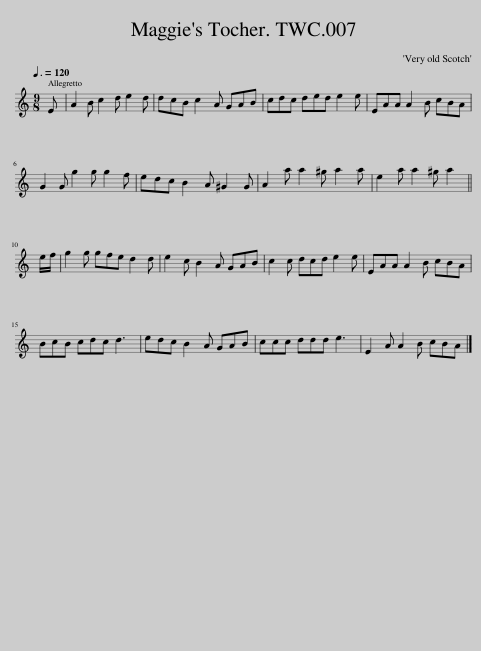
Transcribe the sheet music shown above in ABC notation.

X:1
L:1/8
Q:3/8=120
M:9/8
I:linebreak $
K:C
V:1 treble
V:1
 E | A2 B c2 d e2 d | dcB c2 A GAB | cdc ded e2 e | EAA A2 B cBA |$ %5
 G2 G g2 g g2 f | edc B2 A ^G2 G | A2 a a2 ^g a2 a | e2 a a2 ^g a2 ||$ e/f/ | %10
 g2 g gfe d2 d | e2 c B2 A GAB | c2 c dcd e2 e | EAA A2 B cBA |$ BcB cdc d3 | %15
 edc B2 A GAB | ccc ddd e3 | E2 A A2 B cBA |] %18
